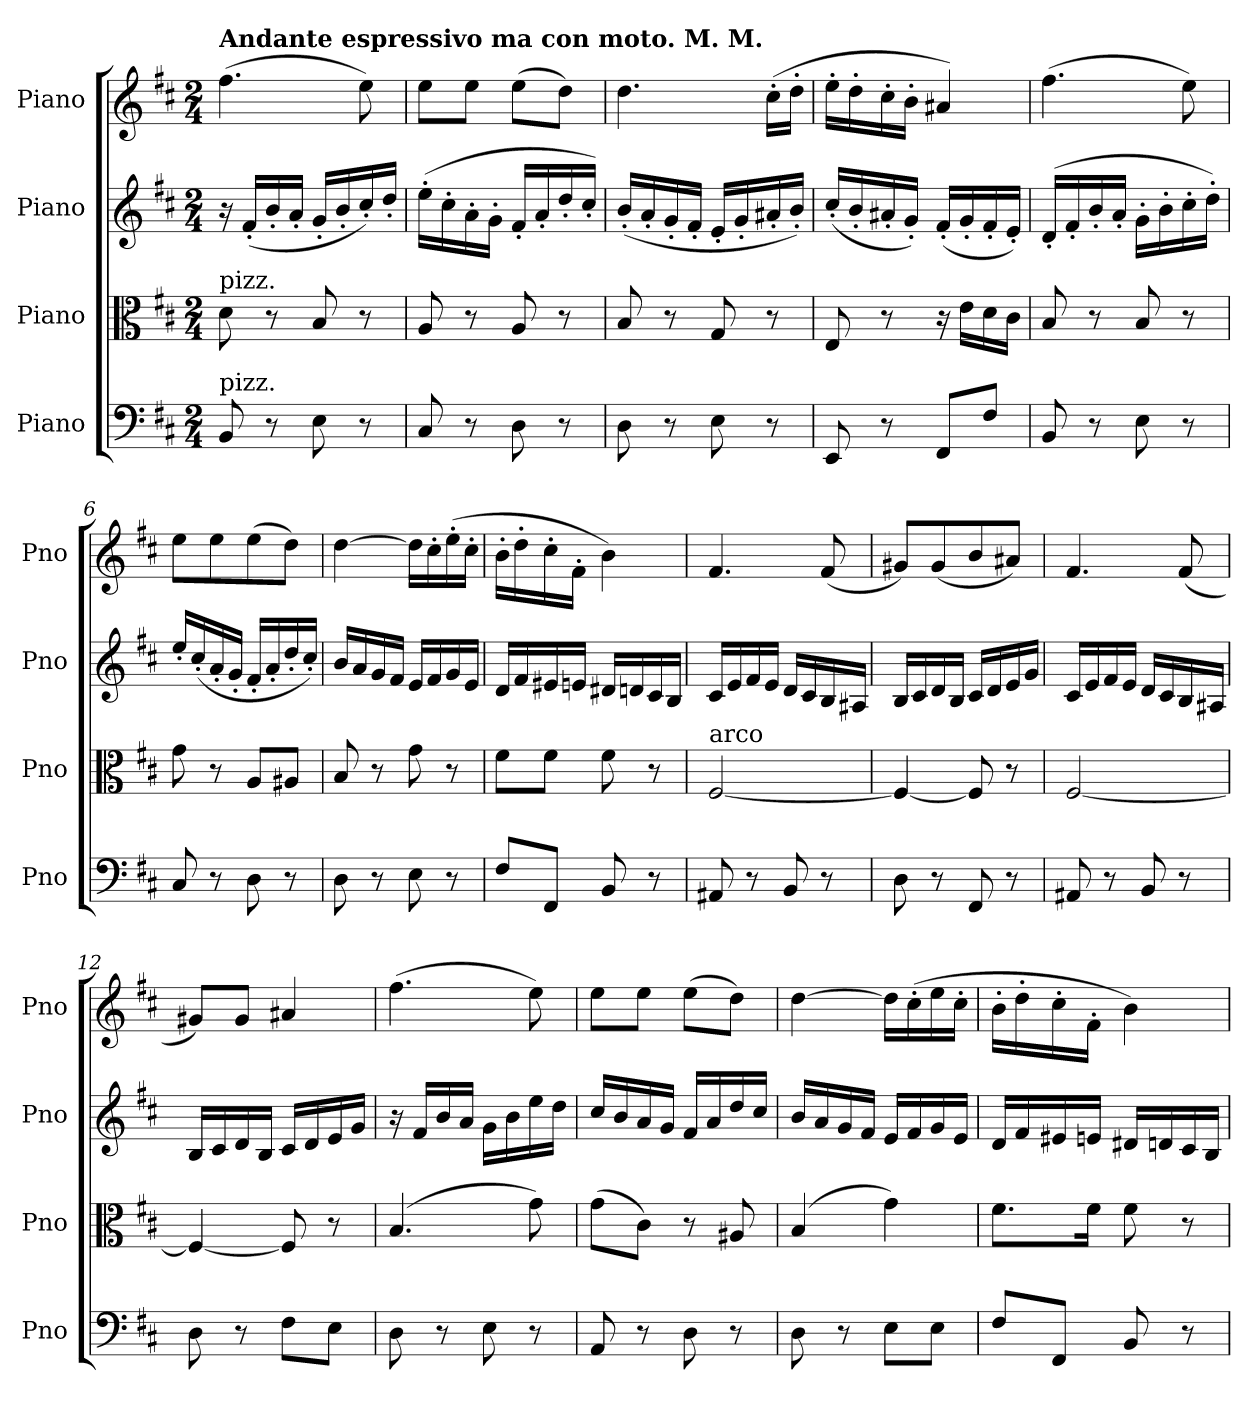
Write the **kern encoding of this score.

**kern	**kern	**kern	**kern
*part4	*part3	*part2	*part1
*staff4	*staff3	*staff2	*staff1
*I"Piano	*I"Piano	*I"Piano	*I"Piano
*I'Pno	*I'Pno	*I'Pno	*I'Pno
*clefF4	*clefC3	*clefG2	*clefG2
*k[f#c#]	*k[f#c#]	*k[f#c#]	*k[f#c#]
*M2/4	*M2/4	*M2/4	*M2/4
*MM63	*MM63	*MM63	*MM63
=1	=1	=1	=1
!	!	!	!LO:TX:a:B:t=Andante espressivo ma con moto. M. M.
!	!LO:TX:a:t=pizz.	!	!
!LO:TX:a:t=pizz.	!	!	!
8BB/	8d\	16r	(4.ff#\
.	.	(16f#'/LL	.
8r	8r	16b'/	.
.	.	16a'/JJ	.
8E\	8B/	16g'/LL	.
.	.	16b'/	.
8r	8r	16cc#'/)	8ee\)
.	.	16dd'/JJ	.
=2	=2	=2	=2
8C#/	8A/	(16ee'\LL	8ee\L
.	.	16cc#'\	.
8r	8r	16a'\	8ee\J
.	.	16g'\JJ	.
8D\	8A/	16f#'/LL	(8ee\L
.	.	16a'/	.
8r	8r	16dd'/	8dd\J)
.	.	16cc#'/JJ)	.
=3	=3	=3	=3
8D\	8B/	(16b'/LL	4.dd\
.	.	16a'/	.
8r	8r	16g'/	.
.	.	16f#'/JJ	.
8E\	8G/	16e'/LL	.
.	.	16g'/	.
8r	8r	16a#X'/	(16cc#'\LL
.	.	16b'/JJ)	16dd'\JJ
=4	=4	=4	=4
8EE/	8E/	(16cc#'/LL	16ee'\LL
.	.	16b'/	16dd'\
8r	8r	16a#X'/	16cc#'\
.	.	16g'/JJ)	16b'\JJ
8FF#/L	16r	(16f#'/LL	4a#X/)
.	16e\LL	16g'/	.
8F#/J	16d\	16f#'/	.
.	16c#\JJ	16e'/JJ)	.
=5	=5	=5	=5
8BB/	8B/	(16d'/LL	(4.ff#\
.	.	16f#'/	.
8r	8r	16b'/	.
.	.	16a'/JJ	.
8E\	8B/	16g'\LL	.
.	.	16b'\	.
8r	8r	16cc#'\	8ee\)
.	.	16dd'\JJ)	.
=6	=6	=6	=6
8C#/	8g\	16ee'/LL	8ee\L
.	.	(16cc#'/	.
8r	8r	16a'/	8ee\
.	.	16g'/JJ	.
8D\	8A/L	16f#'/LL	(8ee\
.	.	16a'/	.
8r	8A#X/J	16dd'/	8dd\J)
.	.	16cc#'/JJ)	.
=7	=7	=7	=7
8D\	8B/	16b/LL	[4dd\
.	.	16a/	.
8r	8r	16g/	.
.	.	16f#/JJ	.
8E\	8g\	16e/LL	16dd\LL]
.	.	16f#/	16cc#'\
8r	8r	16g/	(16ee'\
.	.	16e/JJ	16cc#'\JJ
!!LO:LB:g=z
=8	=8	=8	=8
8F#/L	8f#\L	16d/LL	16b'\LL
.	.	16f#/	16dd'\
8FF#/J	8f#\J	16e#X/	16cc#'\
.	.	16en/JJ	16f#'\JJ
8BB/	8f#\	16d#X/LL	4b\)
.	.	16dn/	.
8r	8r	16c#/	.
.	.	16B/JJ	.
=9	=9	=9	=9
!	!LO:TX:a:t=arco	!	!
8AA#X/	[2F#/	16c#/LL	4.f#/
.	.	16e/	.
8r	.	16f#/	.
.	.	16e/JJ	.
8BB/	.	16d/LL	.
.	.	16c#/	.
8r	.	16B/	(8f#/
.	.	16A#X/JJ	.
=10	=10	=10	=10
8D\	4F#/_	16B/LL	8g#X/L)
.	.	16c#/	.
8r	.	16d/	(8g#/
.	.	16B/JJ	.
8FF#/	8F#/]	16c#/LL	8b/
.	.	16d/	.
8r	8r	16e/	8a#X/J)
.	.	16g/JJ	.
=11	=11	=11	=11
8AA#X/	[2F#/	16c#/LL	4.f#/
.	.	16e/	.
8r	.	16f#/	.
.	.	16e/JJ	.
8BB/	.	16d/LL	.
.	.	16c#/	.
8r	.	16B/	(8f#/
.	.	16A#X/JJ	.
=12	=12	=12	=12
8D\	4F#/_	16B/LL	8g#X/L)
.	.	16c#/	.
8r	.	16d/	8g#/J
.	.	16B/JJ	.
8F#\L	8F#/]	16c#/LL	4a#X/
.	.	16d/	.
8E\J	8r	16e/	.
.	.	16g/JJ	.
=13	=13	=13	=13
8D\	(4.B/	16r	(4.ff#\
.	.	16f#/LL	.
8r	.	16b/	.
.	.	16a/JJ	.
8E\	.	16g\LL	.
.	.	16b\	.
8r	8g\)	16ee\	8ee\)
.	.	16dd\JJ	.
=14	=14	=14	=14
8AA/	(8g\L	16cc#/LL	8ee\L
.	.	16b/	.
8r	8c#\J)	16a/	8ee\J
.	.	16g/JJ	.
8D\	8r	16f#/LL	(8ee\L
.	.	16a/	.
8r	8A#X/	16dd/	8dd\J)
.	.	16cc#/JJ	.
!!LO:LB:g=z
=15	=15	=15	=15
8D\	(4B/	16b/LL	[4dd\
.	.	16a/	.
8r	.	16g/	.
.	.	16f#/JJ	.
8E\L	4g\)	16e/LL	16dd\LL]
.	.	16f#/	(16cc#'\
8E\J	.	16g/	16ee\
.	.	16e/JJ	16cc#'\JJ
=16	=16	=16	=16
8F#/L	8.f#\L	16d/LL	16b'\LL
.	.	16f#/	16dd'\
8FF#/J	.	16e#X/	16cc#'\
.	16f#\Jk	16en/JJ	16f#'\JJ
8BB/	8f#\	16d#X/LL	4b\)
.	.	16dn/	.
8r	8r	16c#/	.
.	.	16B/JJ	.
=	=	=	=
*-	*-	*-	*-
